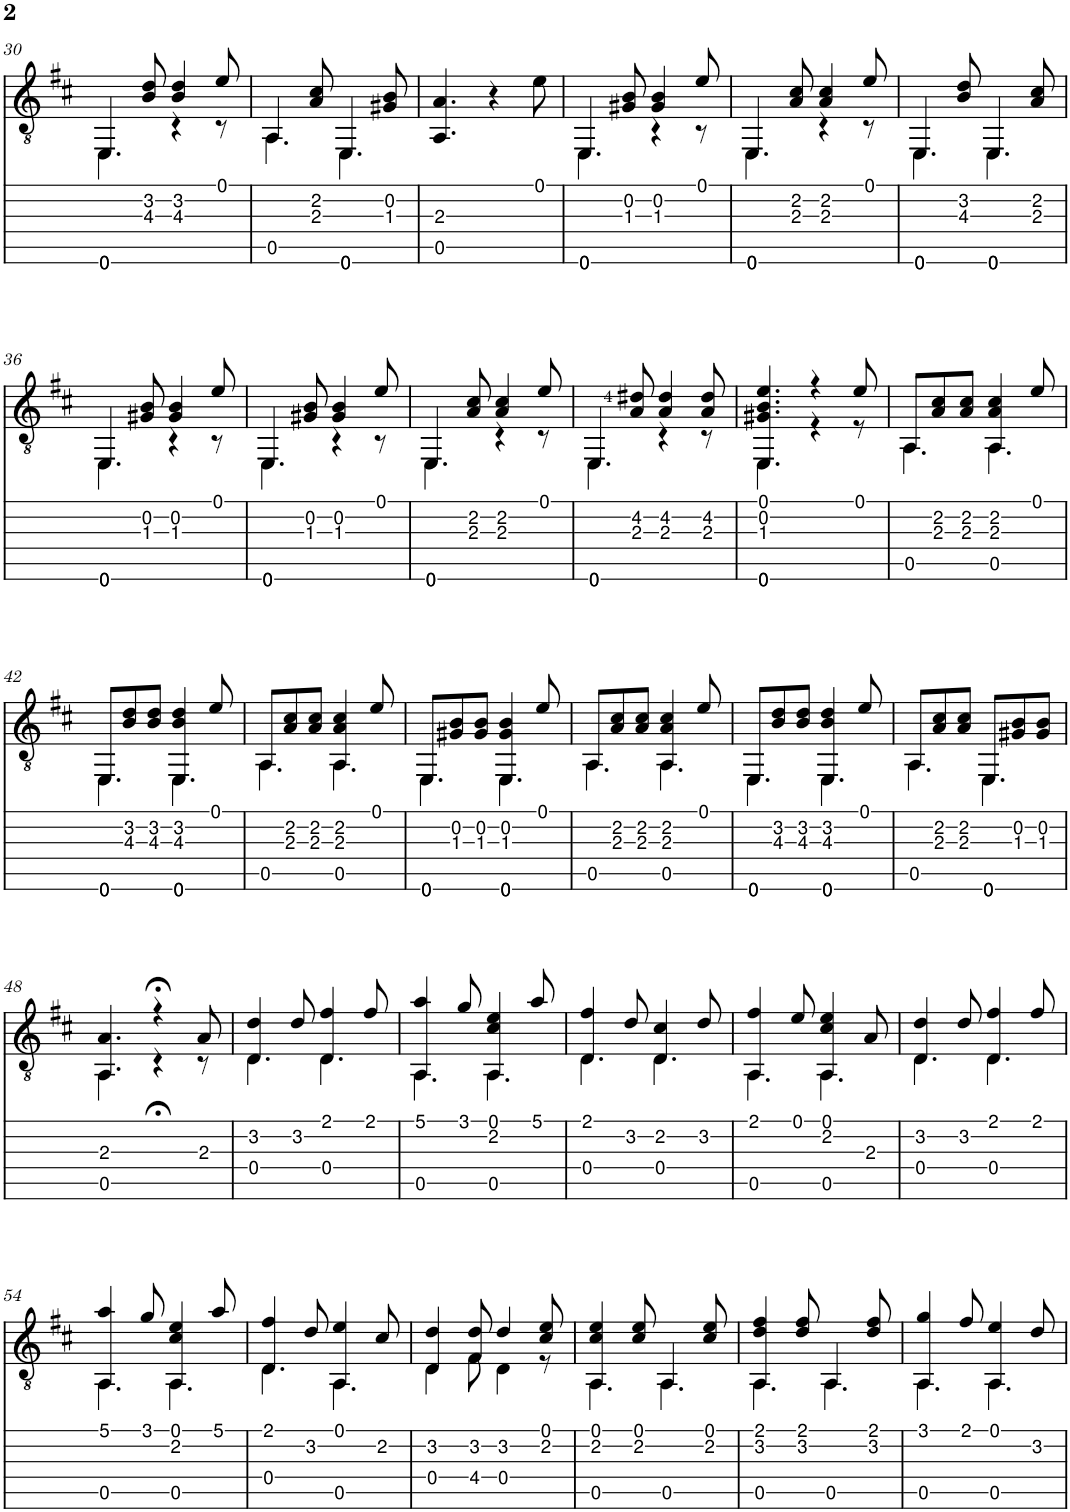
**kern	**kern
*part1	*part1
*staff2	*staff1
*I"Classical Guitar	*
!!LO:PB:g=z
*	*clefGv2
*k[f#c#]	*k[f#c#]
*D:	*D:
*M6/8	*M6/8
=30	=30
!LO:N:head=solid	!LO:N:head=solid
*^	*^
4EE	4.EE	4EE/	4.EE\
8B 8d	.	8B/ 8d/	.
4B 4d	4r	4B/ 4d/	4r
8e	8r	8e/	8r
=31	=31	=31	=31
!LO:N:head=solid	!	!LO:N:head=solid	!
4AA	4.AA	4AA/	4.AA\
8A 8c#	.	8A/ 8c#/	.
!LO:N:head=solid	!	!LO:N:head=solid	!
4EE	4.EE	4EE/	4.EE\
8G#X 8B	.	8G#X/ 8B/	.
*v	*v	*	*
*	*v	*v
=32	=32
!LO:N:n=1:head=solid	!LO:N:n=1:head=solid
4.AA 4.A	4.AA/ 4.A/
4r	4r
8e	8e\
=33	=33
!LO:N:head=solid	!LO:N:head=solid
*^	*^
4EE	4.EE	4EE/	4.EE\
8G#X 8B	.	8G#X/ 8B/	.
4G# 4B	4r	4G#/ 4B/	4r
8e	8r	8e/	8r
=34	=34	=34	=34
!LO:N:head=solid	!	!LO:N:head=solid	!
4EE	4.EE	4EE/	4.EE\
8A 8c#	.	8A/ 8c#/	.
4A 4c#	4r	4A/ 4c#/	4r
8e	8r	8e/	8r
=35	=35	=35	=35
!LO:N:head=solid	!	!LO:N:head=solid	!
4EE	4.EE	4EE/	4.EE\
8B 8d	.	8B/ 8d/	.
!LO:N:head=solid	!	!LO:N:head=solid	!
4EE	4.EE	4EE/	4.EE\
8A 8c#	.	8A/ 8c#/	.
!!LO:LB:g=z	!!
=36	=36	=36	=36
!LO:N:head=solid	!	!LO:N:head=solid	!
4EE	4.EE	4EE/	4.EE\
8G#X 8B	.	8G#X/ 8B/	.
4G# 4B	4r	4G#/ 4B/	4r
8e	8r	8e/	8r
=37	=37	=37	=37
!LO:N:head=solid	!	!LO:N:head=solid	!
4EE	4.EE	4EE/	4.EE\
8G#X 8B	.	8G#X/ 8B/	.
4G# 4B	4r	4G#/ 4B/	4r
8e	8r	8e/	8r
=38	=38	=38	=38
!LO:N:head=solid	!	!LO:N:head=solid	!
4EE	4.EE	4EE/	4.EE\
8A 8c#	.	8A/ 8c#/	.
4A 4c#	4r	4A/ 4c#/	4r
8e	8r	8e/	8r
=39	=39	=39	=39
!LO:N:head=solid	!	!LO:N:head=solid	!
4EE	4.EE	4EE/	4.EE\
8A 8d#X	.	8A/ 8d#X/	.
4A 4d#	4r	4A/ 4d#/	4r
8A 8d#	8r	8A/ 8d#/	8r
=40	=40	=40	=40
4.EE 4.G#X 4.B 4.e	4.EE	4.EE/ 4.G#X/ 4.B/ 4.e/	4.EE\
4r	4r	4r	4r
8e	8r	8e/	8r
=41	=41	=41	=41
!LO:N:head=solid	!	!LO:N:head=solid	!
8AAL	4.AA	8AA/L	4.AA\
8A\ 8c#\	.	8A/ 8c#/	.
8A\ 8c#\J	.	8A/ 8c#/J	.
!LO:N:n=1:head=solid	!	!LO:N:n=1:head=solid	!
4AA 4A 4c#	4.AA	4AA/ 4A/ 4c#/	4.AA\
8e	.	8e/	.
!!LO:LB:g=z	!!
=42	=42	=42	=42
!LO:N:head=solid	!	!LO:N:head=solid	!
8EEL	4.EE	8EE/L	4.EE\
8B\ 8d\	.	8B/ 8d/	.
8B\ 8d\J	.	8B/ 8d/J	.
!LO:N:n=1:head=solid	!	!LO:N:n=1:head=solid	!
4EE 4B 4d	4.EE	4EE/ 4B/ 4d/	4.EE\
8e	.	8e/	.
=43	=43	=43	=43
!LO:N:head=solid	!	!LO:N:head=solid	!
8AAL	4.AA	8AA/L	4.AA\
8A\ 8c#\	.	8A/ 8c#/	.
8A\ 8c#\J	.	8A/ 8c#/J	.
!LO:N:n=1:head=solid	!	!LO:N:n=1:head=solid	!
4AA 4A 4c#	4.AA	4AA/ 4A/ 4c#/	4.AA\
8e	.	8e/	.
=44	=44	=44	=44
!LO:N:head=solid	!	!LO:N:head=solid	!
8EEL	4.EE	8EE/L	4.EE\
8G#X\ 8B\	.	8G#X/ 8B/	.
8G#\ 8B\J	.	8G#/ 8B/J	.
!LO:N:n=1:head=solid	!	!LO:N:n=1:head=solid	!
4EE 4G# 4B	4.EE	4EE/ 4G#/ 4B/	4.EE\
8e	.	8e/	.
=45	=45	=45	=45
!LO:N:head=solid	!	!LO:N:head=solid	!
8AAL	4.AA	8AA/L	4.AA\
8A\ 8c#\	.	8A/ 8c#/	.
8A\ 8c#\J	.	8A/ 8c#/J	.
!LO:N:n=1:head=solid	!	!LO:N:n=1:head=solid	!
4AA 4A 4c#	4.AA	4AA/ 4A/ 4c#/	4.AA\
8e	.	8e/	.
=46	=46	=46	=46
!LO:N:head=solid	!	!LO:N:head=solid	!
8EEL	4.EE	8EE/L	4.EE\
8B\ 8d\	.	8B/ 8d/	.
8B\ 8d\J	.	8B/ 8d/J	.
!LO:N:n=1:head=solid	!	!LO:N:n=1:head=solid	!
4EE 4B 4d	4.EE	4EE/ 4B/ 4d/	4.EE\
8e	.	8e/	.
=47	=47	=47	=47
!LO:N:head=solid	!	!LO:N:head=solid	!
8AAL	4.AA	8AA/L	4.AA\
8A\ 8c#\	.	8A/ 8c#/	.
8A\ 8c#\J	.	8A/ 8c#/J	.
!LO:N:head=solid	!	!LO:N:head=solid	!
8EEL	4.EE	8EE/L	4.EE\
8G#X\ 8B\	.	8G#X/ 8B/	.
8G#\ 8B\J	.	8G#/ 8B/J	.
!!LO:LB:g=z	!!
=48	=48	=48	=48
4.AA 4.A	4.AA	4.AA/ 4.A/	4.AA\
4r;<	4r	4r;<	4r
8A	8r	8A/	8r
=49	=49	=49	=49
!LO:N:n=1:head=solid	!	!LO:N:n=1:head=solid	!
4D 4d	4.D	4D/ 4d/	4.D\
8d	.	8d/	.
!LO:N:n=1:head=solid	!	!LO:N:n=1:head=solid	!
4D 4f#	4.D	4D/ 4f#/	4.D\
8f#	.	8f#/	.
=50	=50	=50	=50
!LO:N:n=1:head=solid	!	!LO:N:n=1:head=solid	!
4AA 4a	4.AA	4AA/ 4a/	4.AA\
8g	.	8g/	.
!LO:N:n=1:head=solid	!	!LO:N:n=1:head=solid	!
4AA 4c# 4e	4.AA	4AA/ 4c#/ 4e/	4.AA\
8a	.	8a/	.
=51	=51	=51	=51
!LO:N:n=1:head=solid	!	!LO:N:n=1:head=solid	!
4D 4f#	4.D	4D/ 4f#/	4.D\
8d	.	8d/	.
!LO:N:n=1:head=solid	!	!LO:N:n=1:head=solid	!
4D 4c#	4.D	4D/ 4c#/	4.D\
8d	.	8d/	.
=52	=52	=52	=52
!LO:N:n=1:head=solid	!	!LO:N:n=1:head=solid	!
4AA 4f#	4.AA	4AA/ 4f#/	4.AA\
8e	.	8e/	.
!LO:N:n=1:head=solid	!	!LO:N:n=1:head=solid	!
4AA 4c# 4e	4.AA	4AA/ 4c#/ 4e/	4.AA\
8A	.	8A/	.
=53	=53	=53	=53
!LO:N:n=1:head=solid	!	!LO:N:n=1:head=solid	!
4D 4d	4.D	4D/ 4d/	4.D\
8d	.	8d/	.
!LO:N:n=1:head=solid	!	!LO:N:n=1:head=solid	!
4D 4f#	4.D	4D/ 4f#/	4.D\
8f#	.	8f#/	.
!!LO:LB:g=z	!!
=54	=54	=54	=54
!LO:N:n=1:head=solid	!	!LO:N:n=1:head=solid	!
4AA 4a	4.AA	4AA/ 4a/	4.AA\
8g	.	8g/	.
!LO:N:n=1:head=solid	!	!LO:N:n=1:head=solid	!
4AA 4c# 4e	4.AA	4AA/ 4c#/ 4e/	4.AA\
8a	.	8a/	.
=55	=55	=55	=55
!LO:N:n=1:head=solid	!	!LO:N:n=1:head=solid	!
4D 4f#	4.D	4D/ 4f#/	4.D\
8d	.	8d/	.
!LO:N:n=1:head=solid	!	!LO:N:n=1:head=solid	!
4AA 4e	4.AA	4AA/ 4e/	4.AA\
8c#	.	8c#/	.
=56	=56	=56	=56
!LO:N:n=1:head=solid	!	!LO:N:n=1:head=solid	!
4D 4d	4D	4D/ 4d/	4D\
8F# 8d	8F#	8F#/ 8d/	8F#\
4d	4D	4d/	4D\
8c# 8e	8r	8c#/ 8e/	8r
=57	=57	=57	=57
!LO:N:n=1:head=solid	!	!LO:N:n=1:head=solid	!
4AA 4c# 4e	4.AA	4AA/ 4c#/ 4e/	4.AA\
8c# 8e	.	8c#/ 8e/	.
!LO:N:head=solid	!	!LO:N:head=solid	!
4AA	4.AA	4AA/	4.AA\
8c# 8e	.	8c#/ 8e/	.
=58	=58	=58	=58
!LO:N:n=1:head=solid	!	!LO:N:n=1:head=solid	!
4AA 4d 4f#	4.AA	4AA/ 4d/ 4f#/	4.AA\
8d 8f#	.	8d/ 8f#/	.
!LO:N:head=solid	!	!LO:N:head=solid	!
4AA	4.AA	4AA/	4.AA\
8d 8f#	.	8d/ 8f#/	.
=59	=59	=59	=59
!LO:N:n=1:head=solid	!	!LO:N:n=1:head=solid	!
4AA 4g	4.AA	4AA/ 4g/	4.AA\
8f#	.	8f#/	.
!LO:N:n=1:head=solid	!	!LO:N:n=1:head=solid	!
4AA 4e	4.AA	4AA/ 4e/	4.AA\
8d	.	8d/	.
*v	*v	*	*
*	*v	*v
=	=
*-	*-
